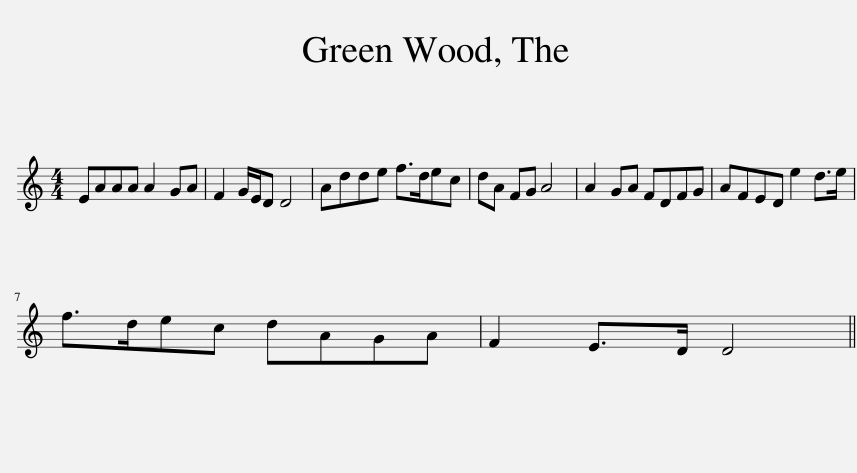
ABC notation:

X:1
L:1/8
M:4/4
I:linebreak $
K:C
V:1 treble
V:1
 EAAA A2 GA | F2 G/E/D D4 | Adde f>dec | dA FG A4 | A2 GA FDFG | %5
 AFED e2 d>e |$ f>dec dAGA | F2 E>D D4 || %8
